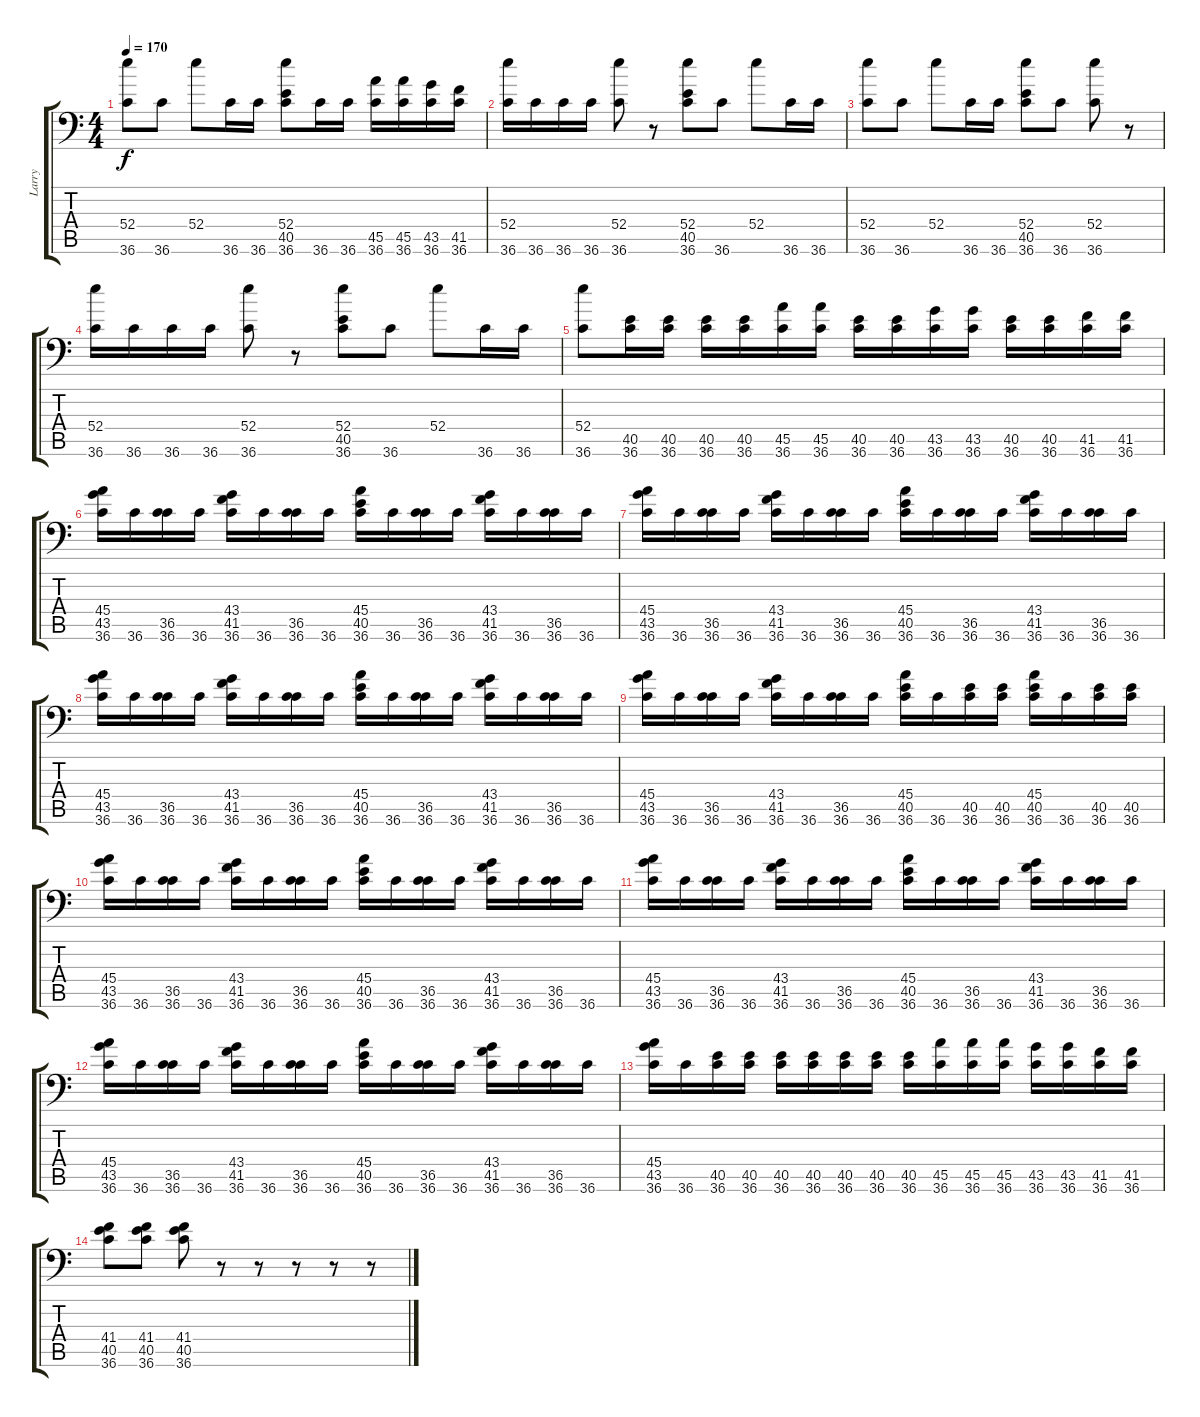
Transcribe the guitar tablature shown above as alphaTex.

\track ("Larry" "Larry") {instrument acousticgrandpiano}
\staff {score tabs}
\tuning (C-1 C-1 C-1 C-1 C-1 C-1) {hide}
\ts (4 4)
\tempo 170
\clef f4
\ks c
(52.4 36.6).8{dy f} 36.6.8 52.4.8 36.6.16 36.6.16 (52.4 40.5 36.6).8 36.6.16 36.6.16 (45.5 36.6).16 (45.5 36.6).16 (43.5 36.6).16 (41.5 36.6).16 |
(52.4 36.6).16 36.6.16 36.6.16 36.6.16 (52.4 36.6).8 r.8 (52.4 40.5 36.6).8 36.6.8 52.4.8 36.6.16 36.6.16 |
(52.4 36.6).8 36.6.8 52.4.8 36.6.16 36.6.16 (52.4 40.5 36.6).8 36.6.8 (52.4 36.6).8 r.8 |
(52.4 36.6).16 36.6.16 36.6.16 36.6.16 (52.4 36.6).8 r.8 (52.4 40.5 36.6).8 36.6.8 52.4.8 36.6.16 36.6.16 |
(52.4 36.6).8 (40.5 36.6).16 (40.5 36.6).16 (40.5 36.6).16 (40.5 36.6).16 (45.5 36.6).16 (45.5 36.6).16 (40.5 36.6).16 (40.5 36.6).16 (43.5 36.6).16 (43.5 36.6).16 (40.5 36.6).16 (40.5 36.6).16 (41.5 36.6).16 (41.5 36.6).16 |
(45.4 43.5 36.6).16 36.6.16 (36.5 36.6).16 36.6.16 (43.4 41.5 36.6).16 36.6.16 (36.5 36.6).16 36.6.16 (45.4 40.5 36.6).16 36.6.16 (36.5 36.6).16 36.6.16 (43.4 41.5 36.6).16 36.6.16 (36.5 36.6).16 36.6.16 |
(45.4 43.5 36.6).16 36.6.16 (36.5 36.6).16 36.6.16 (43.4 41.5 36.6).16 36.6.16 (36.5 36.6).16 36.6.16 (45.4 40.5 36.6).16 36.6.16 (36.5 36.6).16 36.6.16 (43.4 41.5 36.6).16 36.6.16 (36.5 36.6).16 36.6.16 |
(45.4 43.5 36.6).16 36.6.16 (36.5 36.6).16 36.6.16 (43.4 41.5 36.6).16 36.6.16 (36.5 36.6).16 36.6.16 (45.4 40.5 36.6).16 36.6.16 (36.5 36.6).16 36.6.16 (43.4 41.5 36.6).16 36.6.16 (36.5 36.6).16 36.6.16 |
(45.4 43.5 36.6).16 36.6.16 (36.5 36.6).16 36.6.16 (43.4 41.5 36.6).16 36.6.16 (36.5 36.6).16 36.6.16 (45.4 40.5 36.6).16 36.6.16 (40.5 36.6).16 (40.5 36.6).16 (45.4 40.5 36.6).16 36.6.16 (40.5 36.6).16 (40.5 36.6).16 |
(45.4 43.5 36.6).16 36.6.16 (36.5 36.6).16 36.6.16 (43.4 41.5 36.6).16 36.6.16 (36.5 36.6).16 36.6.16 (45.4 40.5 36.6).16 36.6.16 (36.5 36.6).16 36.6.16 (43.4 41.5 36.6).16 36.6.16 (36.5 36.6).16 36.6.16 |
(45.4 43.5 36.6).16 36.6.16 (36.5 36.6).16 36.6.16 (43.4 41.5 36.6).16 36.6.16 (36.5 36.6).16 36.6.16 (45.4 40.5 36.6).16 36.6.16 (36.5 36.6).16 36.6.16 (43.4 41.5 36.6).16 36.6.16 (36.5 36.6).16 36.6.16 |
(45.4 43.5 36.6).16 36.6.16 (36.5 36.6).16 36.6.16 (43.4 41.5 36.6).16 36.6.16 (36.5 36.6).16 36.6.16 (45.4 40.5 36.6).16 36.6.16 (36.5 36.6).16 36.6.16 (43.4 41.5 36.6).16 36.6.16 (36.5 36.6).16 36.6.16 |
(45.4 43.5 36.6).16 36.6.16 (40.5 36.6).16 (40.5 36.6).16 (40.5 36.6).16 (40.5 36.6).16 (40.5 36.6).16 (40.5 36.6).16 (40.5 36.6).16 (45.5 36.6).16 (45.5 36.6).16 (45.5 36.6).16 (43.5 36.6).16 (43.5 36.6).16 (41.5 36.6).16 (41.5 36.6).16 |
(41.4 40.5 36.6).8 (41.4 40.5 36.6).8 (41.4 40.5 36.6).8 r.8 r.8 r.8 r.8 r.8
